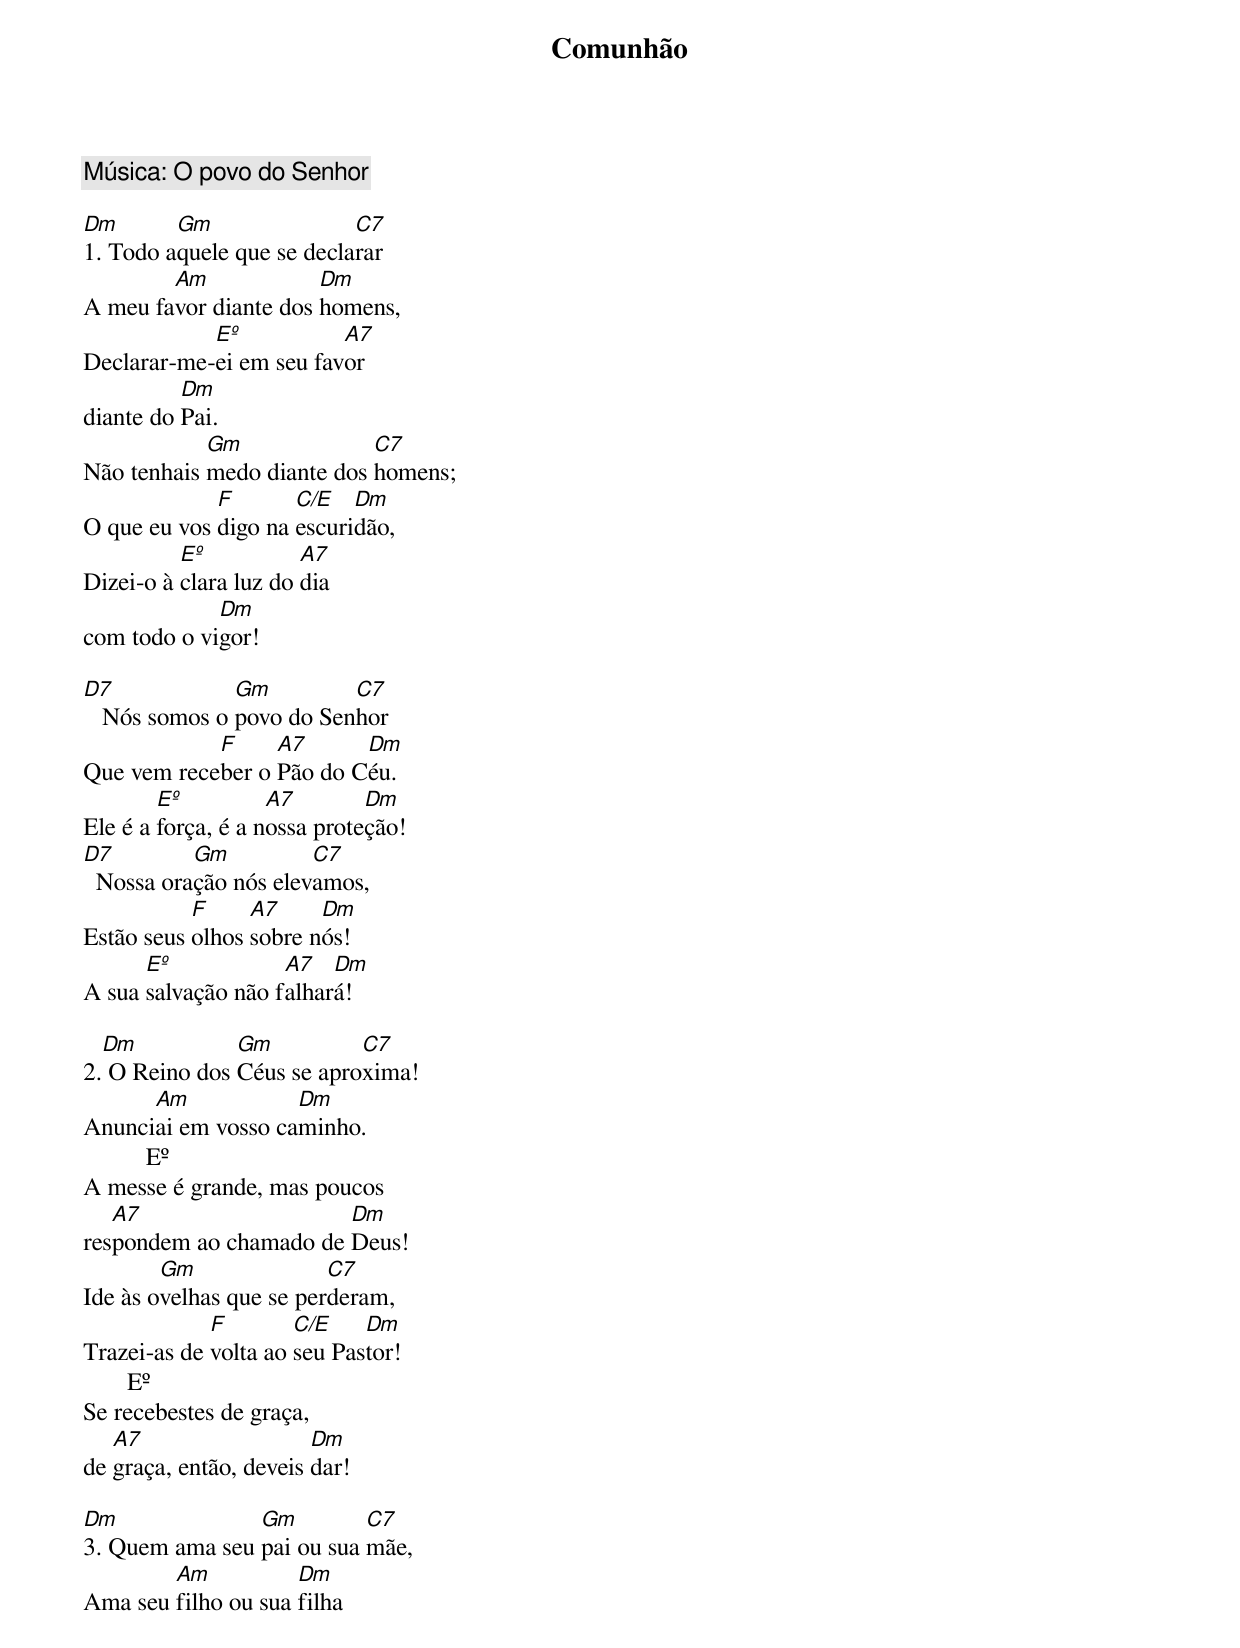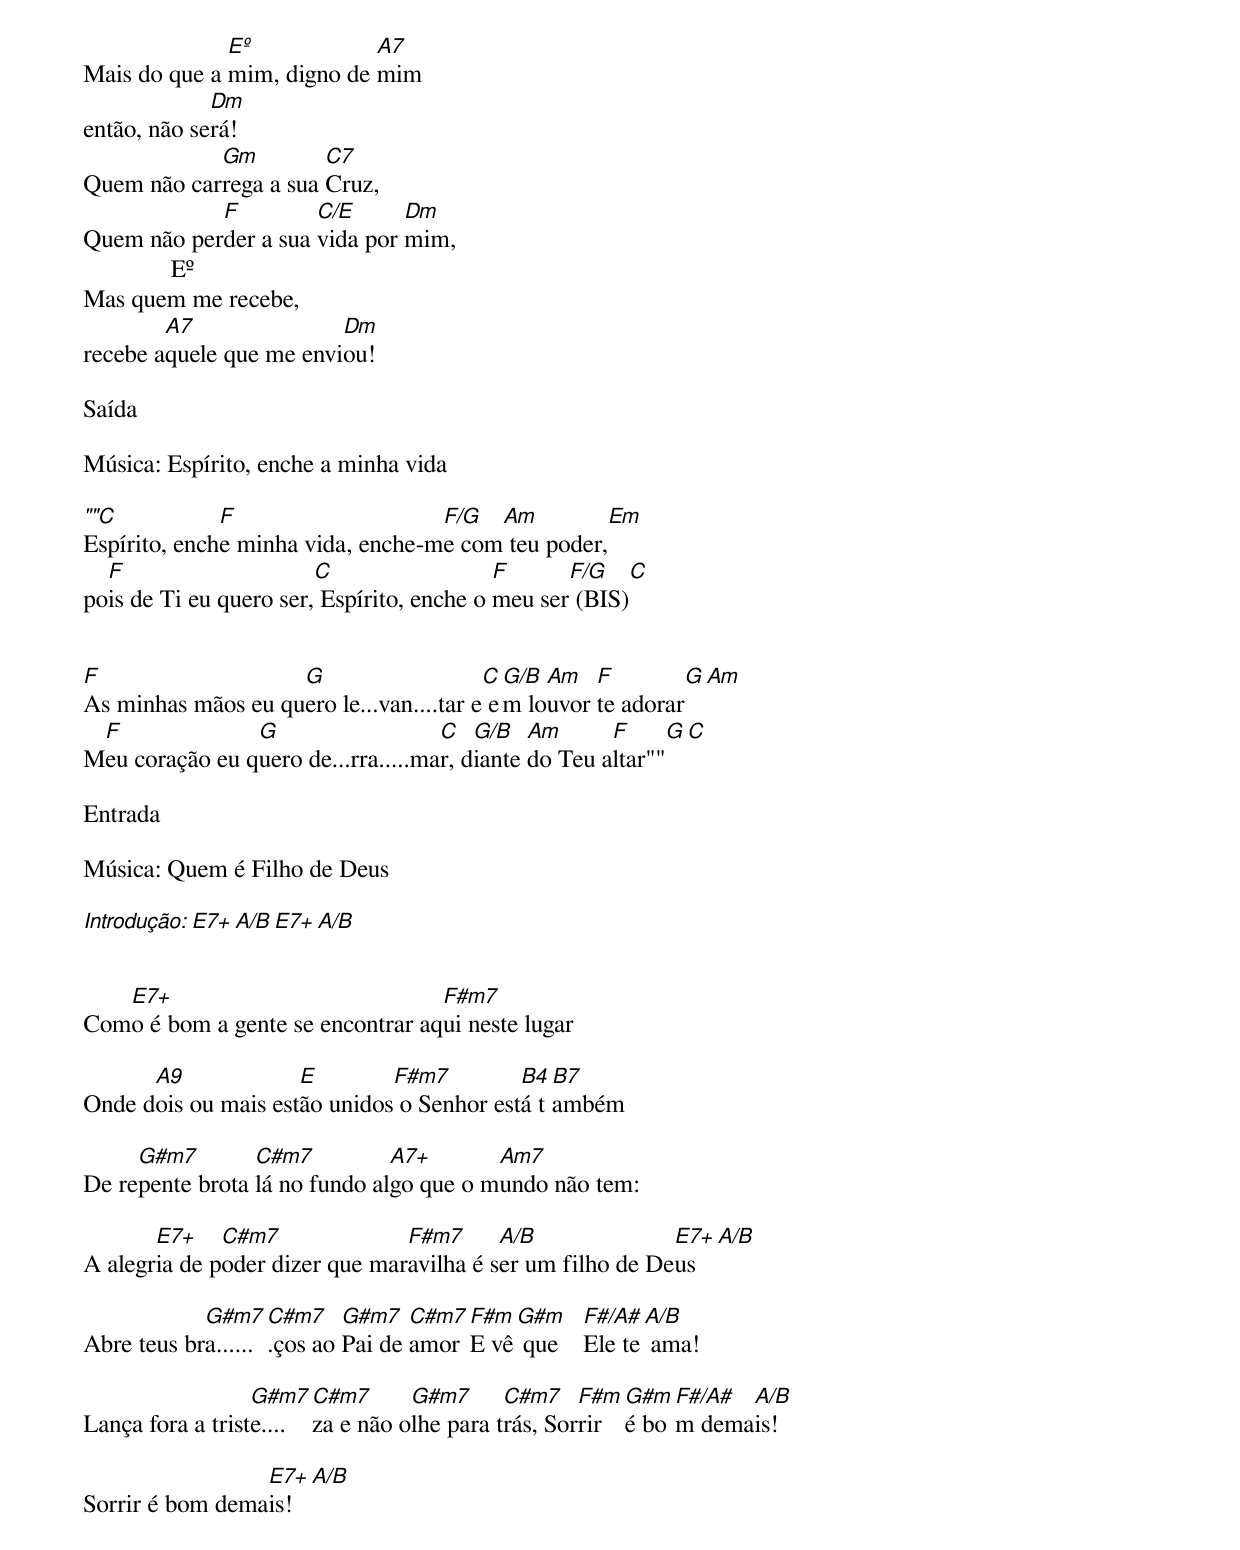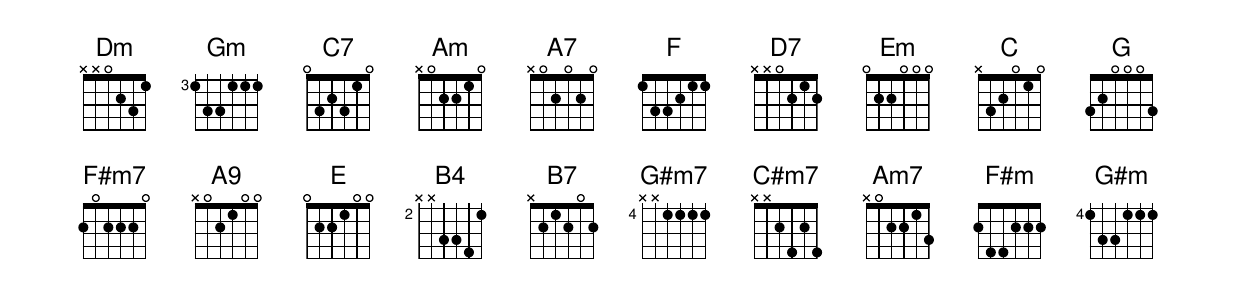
Comunhão

Música: O povo do Senhor

Dm       Gm                C7
1. Todo aquele que se declarar
        Am             Dm
A meu favor diante dos homens,
            Eº           A7
Declarar-me-ei em seu favor
          Dm
diante do Pai.
            Gm              C7
Não tenhais medo diante dos homens;
             F       C/E   Dm
O que eu vos digo na escuridão,
          Eº           A7
Dizei-o à clara luz do dia
             Dm
com todo o vigor!

D7             Gm         C7
   Nós somos o povo do Senhor
            F     A7      Dm
Que vem receber o Pão do Céu.
        Eº          A7        Dm
Ele é a força, é a nossa proteção!
D7         Gm          C7
  Nossa oração nós elevamos,
           F     A7     Dm
Estão seus olhos sobre nós!
      Eº            A7   Dm
A sua salvação não falhará!

  Dm           Gm          C7
2. O Reino dos Céus se aproxima!
      Am            Dm
Anunciai em vosso caminho.
          Eº
A messe é grande, mas poucos
   A7                   Dm
respondem ao chamado de Deus!
        Gm               C7
Ide às ovelhas que se perderam,
             F        C/E    Dm
Trazei-as de volta ao seu Pastor!
       Eº
Se recebestes de graça,
   A7                   Dm
de graça, então, deveis dar!

Dm              Gm         C7
3. Quem ama seu pai ou sua mãe,
        Am           Dm
Ama seu filho ou sua filha
              Eº            A7
Mais do que a mim, digno de mim
             Dm
então, não será!
            Gm         C7
Quem não carrega a sua Cruz,
            F         C/E      Dm
Quem não perder a sua vida por mim,
              Eº
Mas quem me recebe,
        A7               Dm
recebe aquele que me enviou!

Saída

Música: Espírito, enche a minha vida

""C           F                    F/G  Am                   Em
Espírito, enche minha vida, enche-me com teu poder,
  F                     C                  F      F/G                 C
pois de Ti eu quero ser, Espírito, enche o meu ser (BIS)


F                   G                    C G/B Am   F             G         Am
As minhas mãos eu quero le...van....tar e em louvor te adorar
 F              G                   C   G/B   Am      F            G       C
Meu coração eu quero de...rra.....mar, diante do Teu altar""

Entrada

Música: Quem é Filho de Deus

Introdução: E7+ A/B E7+ A/B


   E7+                            F#m7
Como é bom a gente se encontrar aqui neste lugar

      A9             E        F#m7         B4 B7
Onde dois ou mais estão unidos o Senhor está também

     G#m7        C#m7          A7+       Am7
De repente brota lá no fundo algo que o mundo não tem:

       E7+    C#m7              F#m7      A/B              E7+ A/B
A alegria de poder dizer que maravilha é ser um filho de Deus

            G#m7   C#m7    G#m7   C#m7 F#m G#m     F#/A# A/B
Abre teus bra.......ços ao Pai de amor E vê que    Ele te ama!

                  G#m7 C#m7      G#m7      C#m7    F#m G#m F#/A# A/B
Lança fora a triste....za e não olhe para trás, Sorrir é bom demais!

                 E7+ A/B
Sorrir é bom demais!
